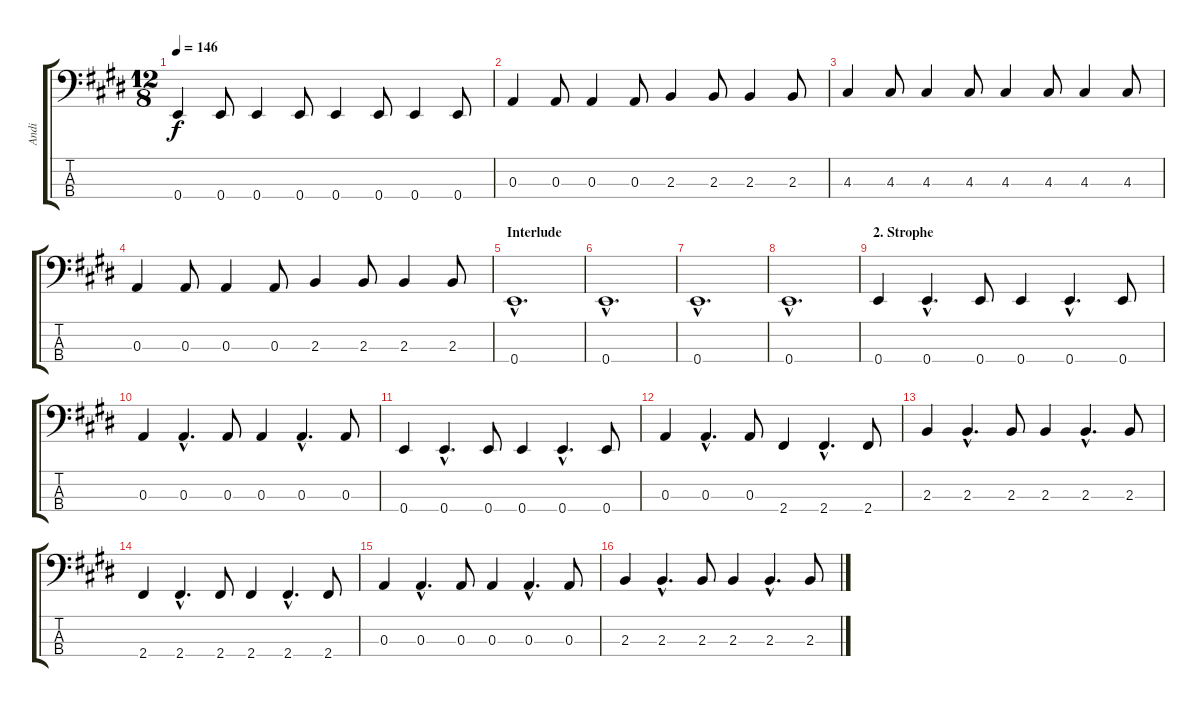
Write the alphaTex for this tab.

\track ("Andi" "Andi") {instrument electricbasspick}
\staff {score tabs}
\tuning (G2 D2 A1 E1) {hide}
\ts (12 8)
\tempo 146
\clef f4
\ks e
0.4.4{dy f} 0.4.8 0.4.4 0.4.8 0.4.4 0.4.8 0.4.4 0.4.8 |
0.3.4 0.3.8 0.3.4 0.3.8 2.3.4 2.3.8 2.3.4 2.3.8 |
4.3.4 4.3.8 4.3.4 4.3.8 4.3.4 4.3.8 4.3.4 4.3.8 |
0.3.4 0.3.8 0.3.4 0.3.8 2.3.4 2.3.8 2.3.4 2.3.8 |
\section ("" "Interlude")
0.4{hac}.1{d} |
0.4{hac}.1{d} |
0.4{hac}.1{d} |
0.4{hac}.1{d} |
\section ("" "2. Strophe")
0.4.4 0.4{hac}.4{d} 0.4.8 0.4.4 0.4{hac}.4{d} 0.4.8 |
0.3.4 0.3{hac}.4{d} 0.3.8 0.3.4 0.3{hac}.4{d} 0.3.8 |
0.4.4 0.4{hac}.4{d} 0.4.8 0.4.4 0.4{hac}.4{d} 0.4.8 |
0.3.4 0.3{hac}.4{d} 0.3.8 2.4.4 2.4{hac}.4{d} 2.4.8 |
2.3.4 2.3{hac}.4{d} 2.3.8 2.3.4 2.3{hac}.4{d} 2.3.8 |
2.4.4 2.4{hac}.4{d} 2.4.8 2.4.4 2.4{hac}.4{d} 2.4.8 |
0.3.4 0.3{hac}.4{d} 0.3.8 0.3.4 0.3{hac}.4{d} 0.3.8 |
2.3.4 2.3{hac}.4{d} 2.3.8 2.3.4 2.3{hac}.4{d} 2.3.8
